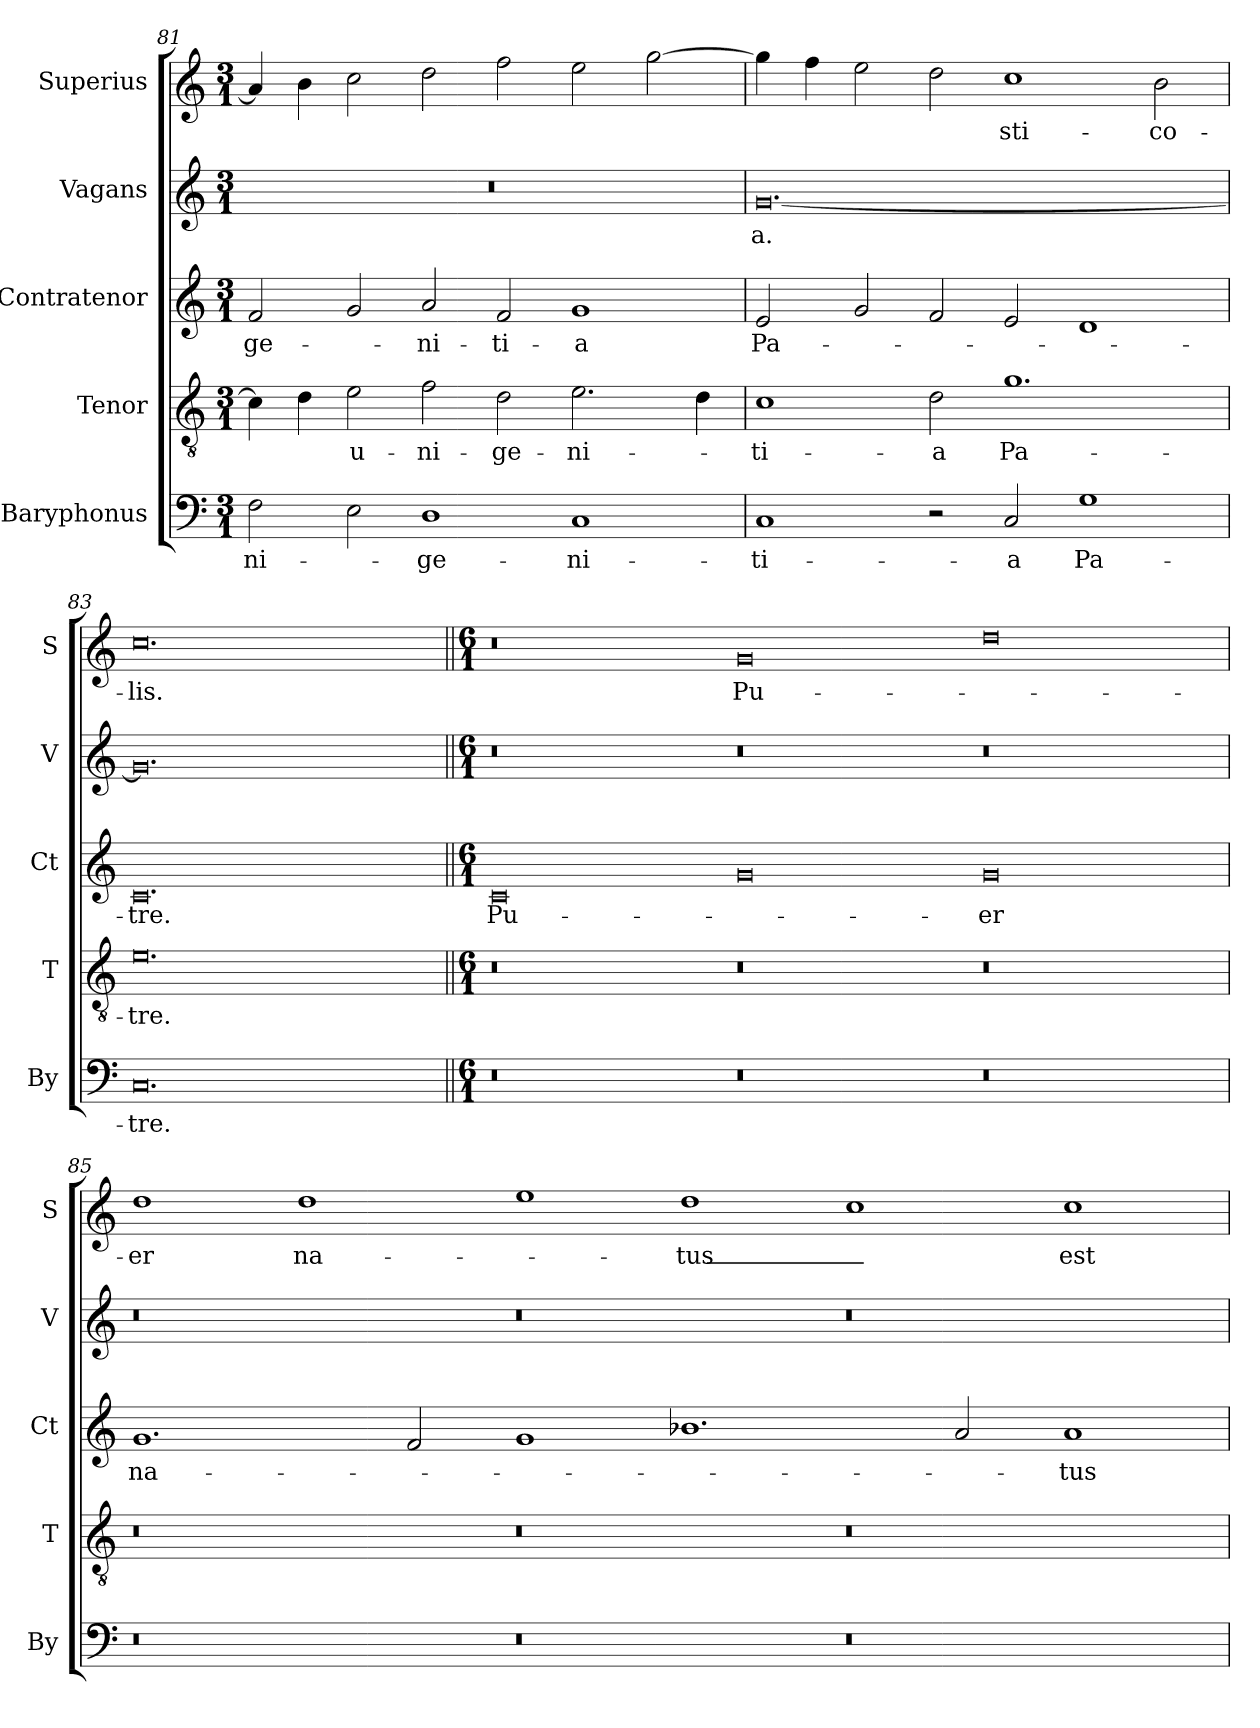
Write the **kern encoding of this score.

**kern	**text	**kern	**text	**kern	**text	**kern	**text	**kern	**text
*part5	*part5	*part4	*part4	*part3	*part3	*part2	*part2	*part1	*part1
*staff5	*staff5	*staff4	*staff4	*staff3	*staff3	*staff2	*staff2	*staff1	*staff1
*I"Baryphonus	*	*I"Tenor	*	*I"Contratenor	*	*I"Vagans	*	*I"Superius	*
*I'By	*	*I'T	*	*I'Ct	*	*I'V	*	*I'S	*
*clefF4	*	*clefGv2	*	*clefG2	*	*clefG2	*	*clefG2	*
*k[]	*	*k[]	*	*k[]	*	*k[]	*	*k[]	*
*M3/1	*	*M3/1	*	*M3/1	*	*M3/1	*	*M3/1	*
=81	=81	=81	=81	=81	=81	=81	=81	=81	=81
2F\	-ni-	4c\]	_	2f/	-ge-	0.r	.	4a/]	.
.	.	4d\	_	.	.	.	.	4b\	.
2E\	.	2e\	-u-	2g/	.	.	.	2cc\	.
1D	-ge-	2f\	-ni-	2a/	-ni-	.	.	2dd\	.
.	.	2d\	-ge-	2f/	-ti-	.	.	2ff\	.
1C	-ni-	2.e\	-ni-	1g	-a	.	.	2ee\	.
.	.	.	.	.	.	.	.	[2gg\	.
.	.	4d\	.	.	.	.	.	.	.
=82	=82	=82	=82	=82	=82	=82	=82	=82	=82
1C	-ti-	1c	-ti-	2e/	Pa-	[0.g	a.	4gg\]	.
.	.	.	.	.	.	.	.	4ff\	.
.	.	.	.	2g/	.	.	.	2ee\	.
2r	.	2d\	-a	2f/	.	.	.	2dd\	.
2C/	-a	1.g	Pa-	2e/	.	.	.	1cc	-sti-
1G	Pa-	.	.	1d	.	.	.	.	.
.	.	.	.	.	.	.	.	2b\	-co-
=83	=83	=83	=83	=83	=83	=83	=83	=83	=83
0.C	-tre.	0.e	-tre.	0.c	-tre.	0.g]	.	0.cc	-lis.
!!LO:LB:g=z
=84||	=84||	=84||	=84||	=84||	=84||	=84||	=84||	=84||	=84||
*M6/1	*	*M6/1	*	*M6/1	*	*M6/1	*	*M6/1	*
*	*	*	*	*	*	*	*	*MM424	*
0r	.	0r	.	0c	Pu-	0r	.	0r	.
0r	.	0r	.	0g	.	0r	.	0g	Pu-
0r	.	0r	.	0g	-er	0r	.	0dd	.
=85	=85	=85	=85	=85	=85	=85	=85	=85	=85
0r	.	0r	.	1.g	na-	0r	.	1dd	-er
.	.	.	.	.	.	.	.	1dd	na-
.	.	.	.	2f/	.	.	.	.	.
0r	.	0r	.	1g	.	0r	.	1ee	.
.	.	.	.	1.b-X	.	.	.	1dd	-tus_
0r	.	0r	.	.	.	0r	.	1cc	_
.	.	.	.	2a/	.	.	.	.	.
.	.	.	.	1a	-tus	.	.	1cc	est
=	=	=	=	=	=	=	=	=	=
*-	*-	*-	*-	*-	*-	*-	*-	*-	*-
